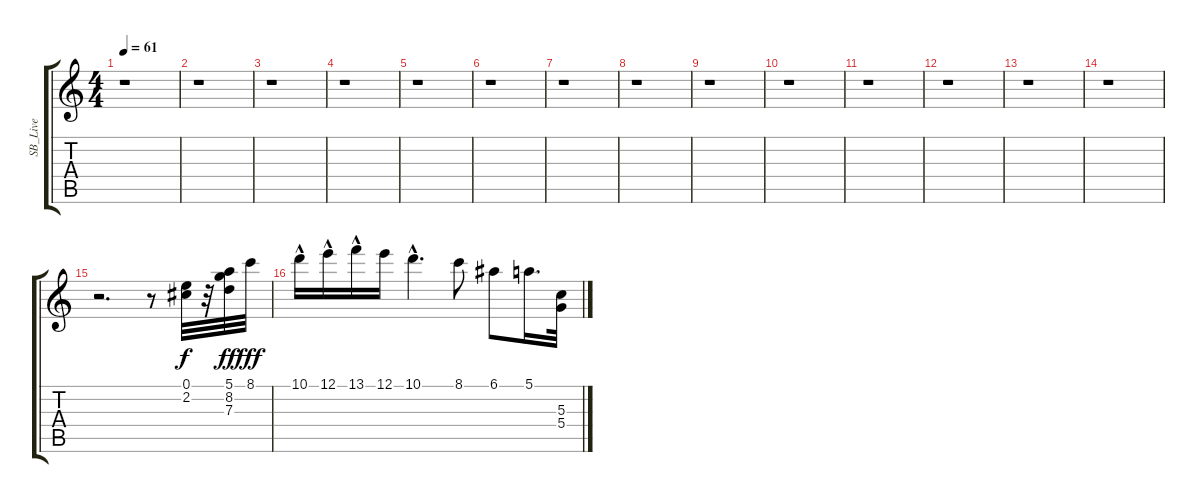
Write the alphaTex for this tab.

\track ("SB_Live" "SB_Live") {instrument overdrivenguitar}
\staff {score tabs}
\tuning (E4 B3 G3 D3 A2 E2) {hide}
\ts (4 4)
\tempo 61
\clef g2
\ks c
r.1{dy ff} |
r.1 |
r.1 |
r.1 |
r.1 |
r.1 |
r.1 |
r.1 |
r.1 |
r.1 |
r.1 |
r.1 |
r.1 |
r.1 |
r.2{d} r.8 (0.1 2.2).32{dy f} r.32 (5.1 8.2 7.3).32{dy ff} 8.1.32{dy fff} |
10.1{hac}.16 12.1{hac}.16 13.1{hac}.16 12.1.16 10.1{hac}.4{d} 8.1.8 6.1.8 5.1.16{d} (5.3 5.4).32
